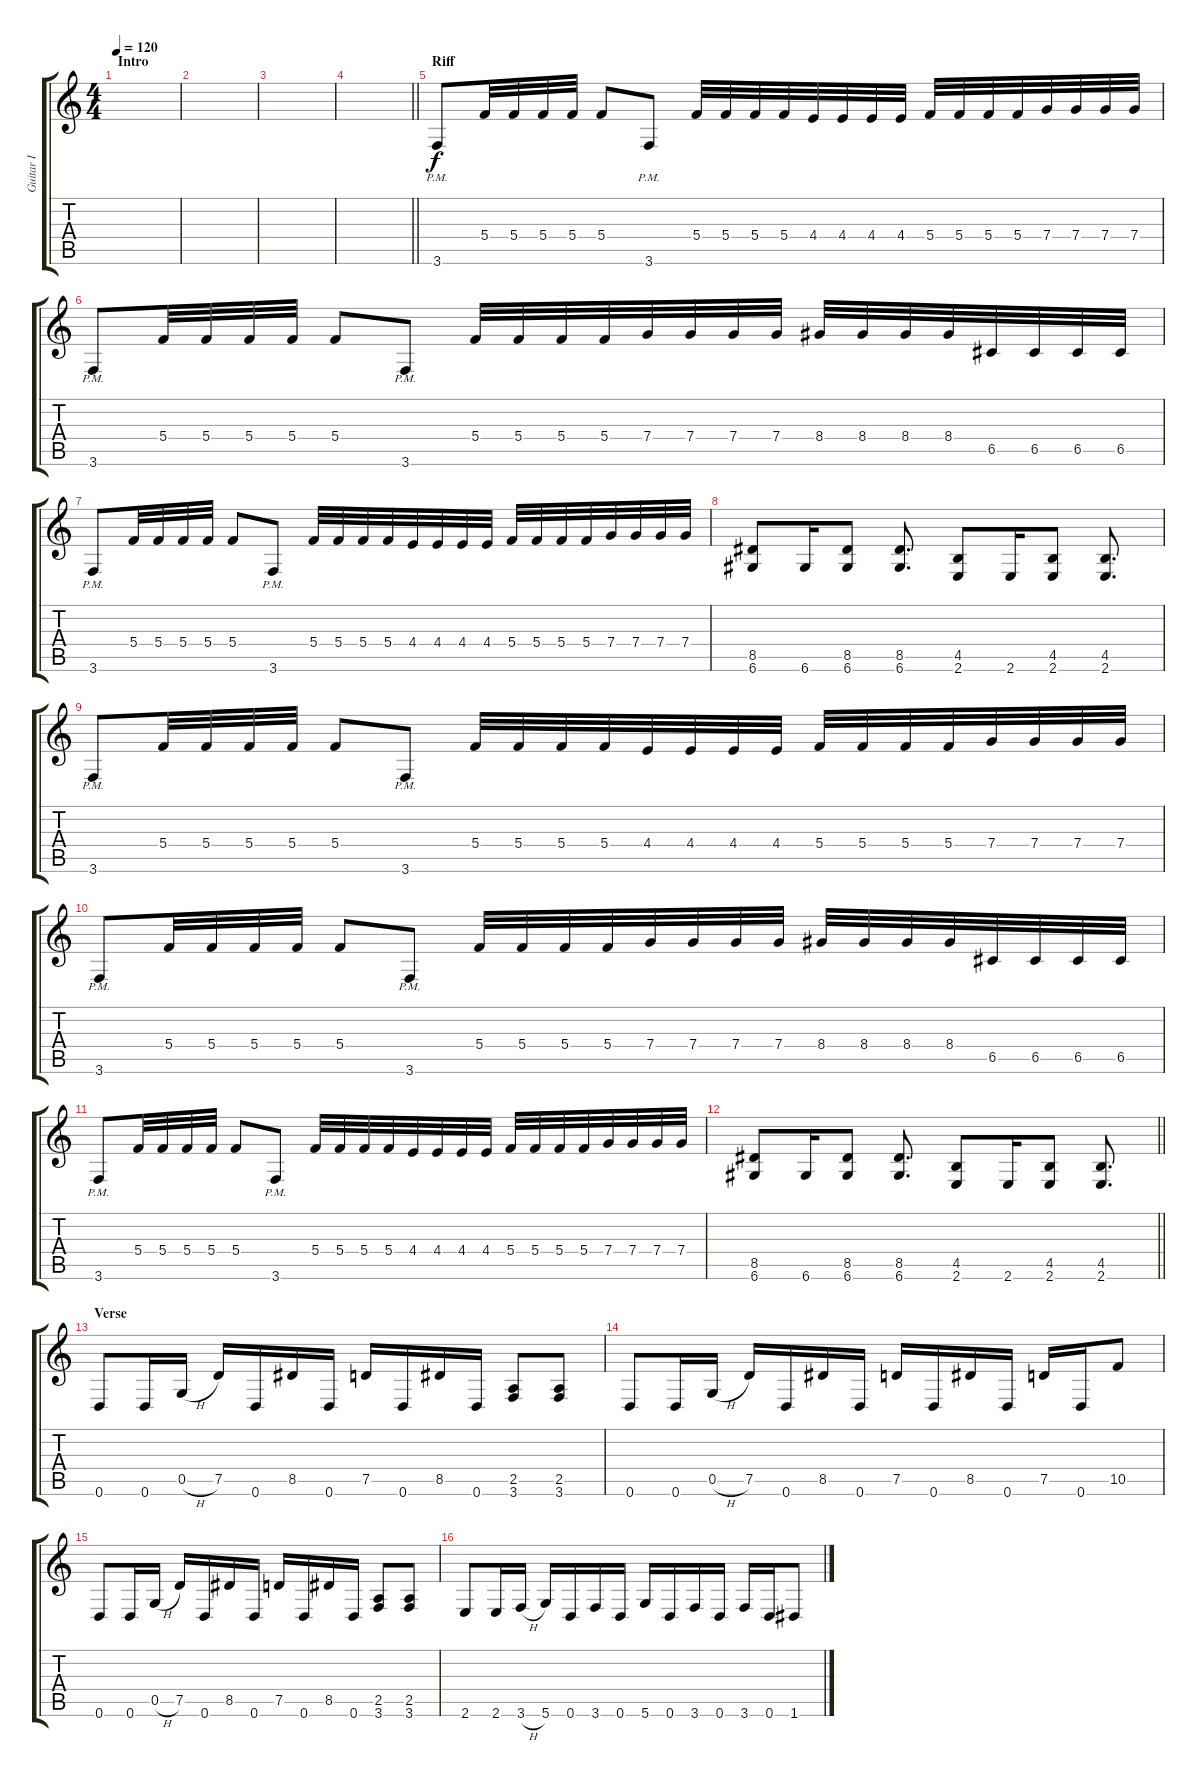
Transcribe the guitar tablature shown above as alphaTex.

\track ("Guitar I" "Guitar I") {instrument distortionguitar}
\staff {score tabs}
\tuning (D4 A3 F3 C3 G2 D2) {hide}
\ts (4 4)
\section ("" "Intro")
\tempo 120
\clef g2
\ks c
|
|
|
\barLineRight lightlight
|
\section ("" "Riff")
3.6{pm}.8 5.4.32 5.4.32 5.4.32 5.4.32 5.4.8 3.6{pm}.8 5.4.32 5.4.32 5.4.32 5.4.32 4.4.32 4.4.32 4.4.32 4.4.32 5.4.32 5.4.32 5.4.32 5.4.32 7.4.32 7.4.32 7.4.32 7.4.32 |
3.6{pm}.8 5.4.32 5.4.32 5.4.32 5.4.32 5.4.8 3.6{pm}.8 5.4.32 5.4.32 5.4.32 5.4.32 7.4.32 7.4.32 7.4.32 7.4.32 8.4.32 8.4.32 8.4.32 8.4.32 6.5.32 6.5.32 6.5.32 6.5.32 |
3.6{pm}.8 5.4.32 5.4.32 5.4.32 5.4.32 5.4.8 3.6{pm}.8 5.4.32 5.4.32 5.4.32 5.4.32 4.4.32 4.4.32 4.4.32 4.4.32 5.4.32 5.4.32 5.4.32 5.4.32 7.4.32 7.4.32 7.4.32 7.4.32 |
(8.5 6.6).8 6.6.16 (8.5 6.6).8 (8.5 6.6).8{d} (4.5 2.6).8 2.6.16 (4.5 2.6).8 (4.5 2.6).8{d} |
3.6{pm}.8 5.4.32 5.4.32 5.4.32 5.4.32 5.4.8 3.6{pm}.8 5.4.32 5.4.32 5.4.32 5.4.32 4.4.32 4.4.32 4.4.32 4.4.32 5.4.32 5.4.32 5.4.32 5.4.32 7.4.32 7.4.32 7.4.32 7.4.32 |
3.6{pm}.8 5.4.32 5.4.32 5.4.32 5.4.32 5.4.8 3.6{pm}.8 5.4.32 5.4.32 5.4.32 5.4.32 7.4.32 7.4.32 7.4.32 7.4.32 8.4.32 8.4.32 8.4.32 8.4.32 6.5.32 6.5.32 6.5.32 6.5.32 |
3.6{pm}.8 5.4.32 5.4.32 5.4.32 5.4.32 5.4.8 3.6{pm}.8 5.4.32 5.4.32 5.4.32 5.4.32 4.4.32 4.4.32 4.4.32 4.4.32 5.4.32 5.4.32 5.4.32 5.4.32 7.4.32 7.4.32 7.4.32 7.4.32 |
\barLineRight lightlight
(8.5 6.6).8 6.6.16 (8.5 6.6).8 (8.5 6.6).8{d} (4.5 2.6).8 2.6.16 (4.5 2.6).8 (4.5 2.6).8{d} |
\section ("" "Verse")
0.6.8 0.6.16 0.5{h}.16 7.5.16 0.6.16 8.5.16 0.6.16 7.5.16 0.6.16 8.5.16 0.6.16 (2.5 3.6).8 (2.5 3.6).8 |
0.6.8 0.6.16 0.5{h}.16 7.5.16 0.6.16 8.5.16 0.6.16 7.5.16 0.6.16 8.5.16 0.6.16 7.5.16 0.6.16 10.5.8 |
0.6.8 0.6.16 0.5{h}.16 7.5.16 0.6.16 8.5.16 0.6.16 7.5.16 0.6.16 8.5.16 0.6.16 (2.5 3.6).8 (2.5 3.6).8 |
2.6.8 2.6.16 3.6{h}.16 5.6.16 0.6.16 3.6.16 0.6.16 5.6.16 0.6.16 3.6.16 0.6.16 3.6.16 0.6.16 1.6.8
